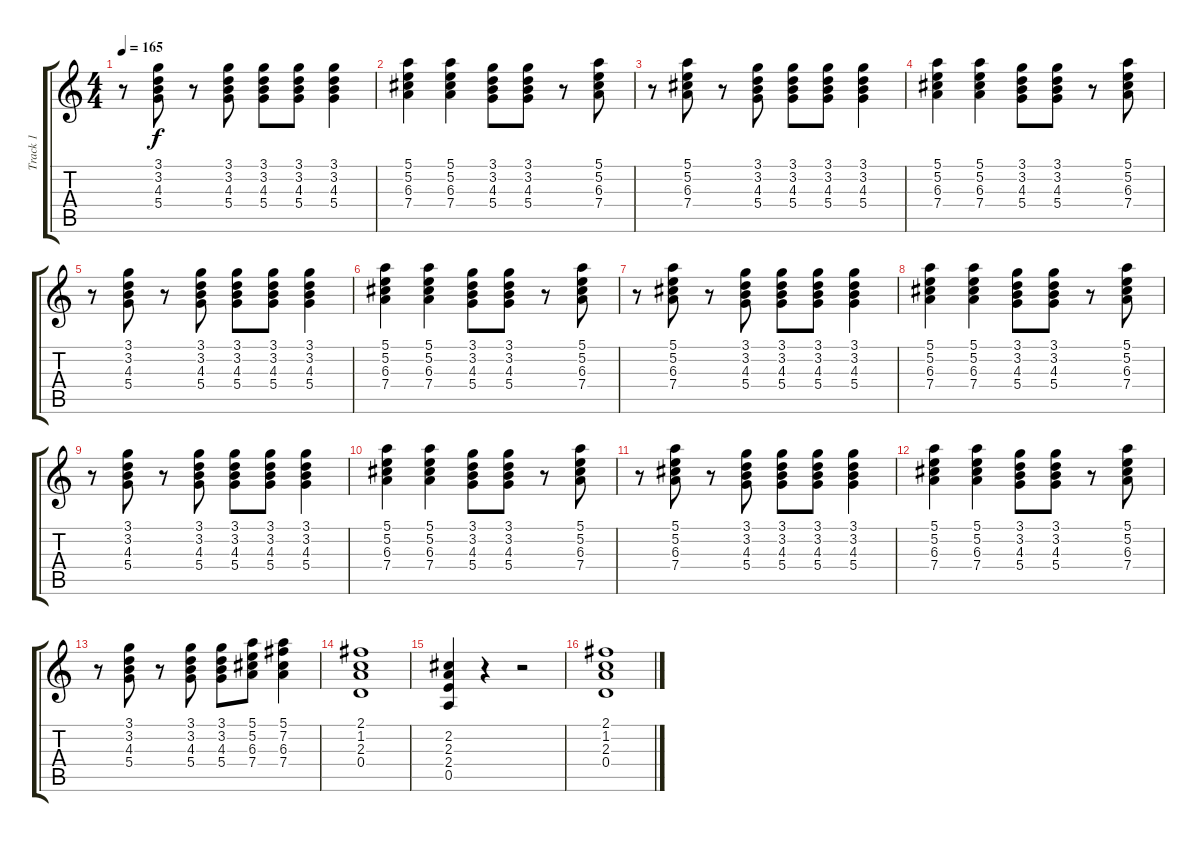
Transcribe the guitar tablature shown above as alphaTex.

\track ("Track 1" "Track 1") {instrument acousticguitarsteel}
\staff {score tabs}
\tuning (E4 B3 G3 D3 A2 E2) {hide}
\ts (4 4)
\tempo 165
\clef g2
\ks c
r.8{dy f} (3.1 3.2 4.3 5.4).8 r.8 (3.1 3.2 4.3 5.4).8 (3.1 3.2 4.3 5.4).8 (3.1 3.2 4.3 5.4).8 (3.1 3.2 4.3 5.4).4 |
(5.1 5.2 6.3 7.4).4 (5.1 5.2 6.3 7.4).4 (3.1 3.2 4.3 5.4).8 (3.1 3.2 4.3 5.4).8 r.8 (5.1 5.2 6.3 7.4).8 |
r.8 (5.1 5.2 6.3 7.4).8 r.8 (3.1 3.2 4.3 5.4).8 (3.1 3.2 4.3 5.4).8 (3.1 3.2 4.3 5.4).8 (3.1 3.2 4.3 5.4).4 |
(5.1 5.2 6.3 7.4).4 (5.1 5.2 6.3 7.4).4 (3.1 3.2 4.3 5.4).8 (3.1 3.2 4.3 5.4).8 r.8 (5.1 5.2 6.3 7.4).8 |
r.8 (3.1 3.2 4.3 5.4).8 r.8 (3.1 3.2 4.3 5.4).8 (3.1 3.2 4.3 5.4).8 (3.1 3.2 4.3 5.4).8 (3.1 3.2 4.3 5.4).4 |
(5.1 5.2 6.3 7.4).4 (5.1 5.2 6.3 7.4).4 (3.1 3.2 4.3 5.4).8 (3.1 3.2 4.3 5.4).8 r.8 (5.1 5.2 6.3 7.4).8 |
r.8 (5.1 5.2 6.3 7.4).8 r.8 (3.1 3.2 4.3 5.4).8 (3.1 3.2 4.3 5.4).8 (3.1 3.2 4.3 5.4).8 (3.1 3.2 4.3 5.4).4 |
(5.1 5.2 6.3 7.4).4 (5.1 5.2 6.3 7.4).4 (3.1 3.2 4.3 5.4).8 (3.1 3.2 4.3 5.4).8 r.8 (5.1 5.2 6.3 7.4).8 |
r.8 (3.1 3.2 4.3 5.4).8 r.8 (3.1 3.2 4.3 5.4).8 (3.1 3.2 4.3 5.4).8 (3.1 3.2 4.3 5.4).8 (3.1 3.2 4.3 5.4).4 |
(5.1 5.2 6.3 7.4).4 (5.1 5.2 6.3 7.4).4 (3.1 3.2 4.3 5.4).8 (3.1 3.2 4.3 5.4).8 r.8 (5.1 5.2 6.3 7.4).8 |
r.8 (5.1 5.2 6.3 7.4).8 r.8 (3.1 3.2 4.3 5.4).8 (3.1 3.2 4.3 5.4).8 (3.1 3.2 4.3 5.4).8 (3.1 3.2 4.3 5.4).4 |
(5.1 5.2 6.3 7.4).4 (5.1 5.2 6.3 7.4).4 (3.1 3.2 4.3 5.4).8 (3.1 3.2 4.3 5.4).8 r.8 (5.1 5.2 6.3 7.4).8 |
r.8 (3.1 3.2 4.3 5.4).8 r.8 (3.1 3.2 4.3 5.4).8 (3.1 3.2 4.3 5.4).8 (5.1 5.2 6.3 7.4).8 (5.1 7.2 6.3 7.4).4 |
(2.1 1.2 2.3 0.4).1 |
(2.2 2.3 2.4 0.5).4 r.4 r.2 |
(2.1 1.2 2.3 0.4).1
